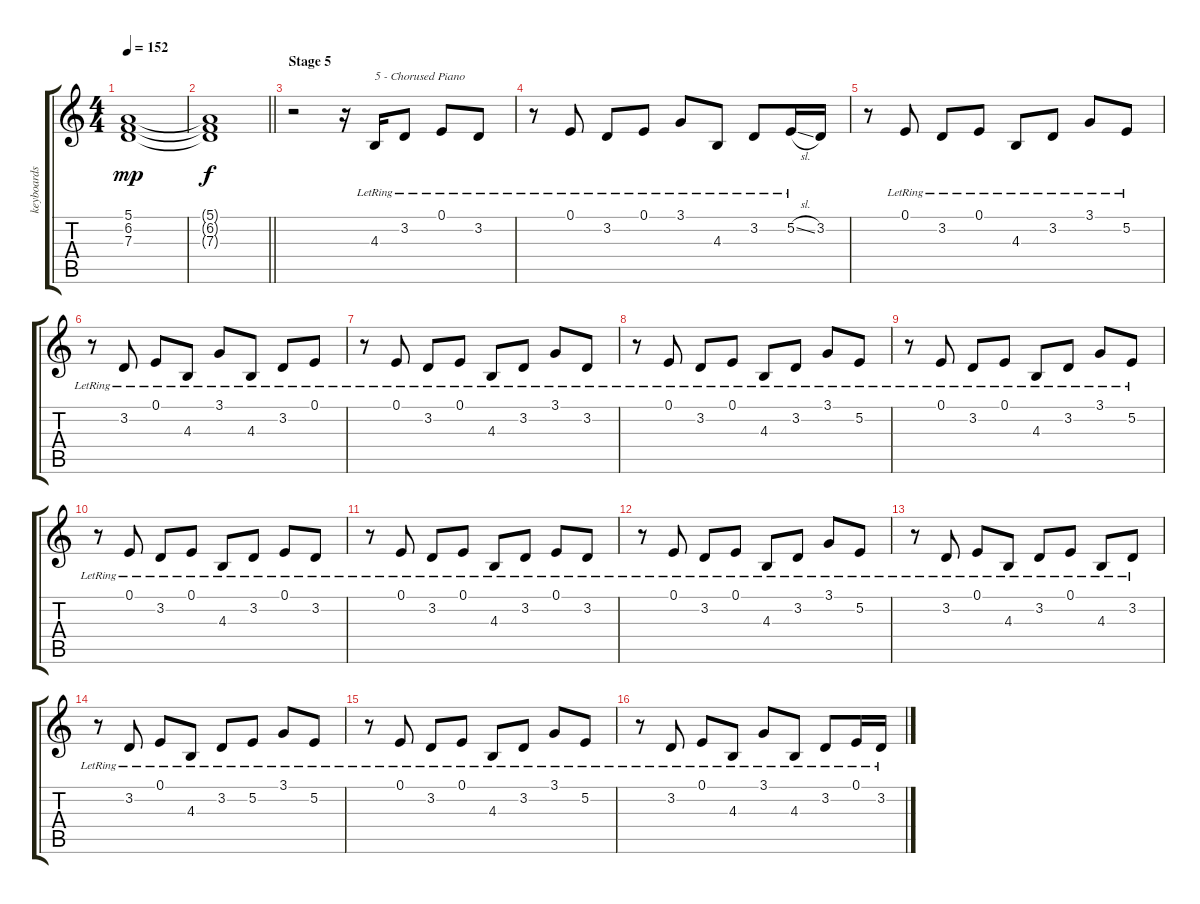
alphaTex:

\track ("keyboards" "keyboards") {instrument electricpiano2}
\staff {score tabs}
\tuning (E4 B3 G3 D3 A2 E2) {hide}
\ts (4 4)
\tempo 152
\clef g2
\ks c
(5.1 6.2 7.3).1{dy mp} |
\barLineRight lightlight
(5.1{t} 6.2{t} 7.3{t}).1{dy f} |
\section ("" "Stage 5")
r.2 r.16 4.3{lr}.16{txt "5 - Chorused Piano" instrument electricpiano2} 3.2{lr}.8 0.1{lr}.8 3.2{lr}.8 |
r.8 0.1{lr}.8 3.2{lr}.8 0.1{lr}.8 3.1{lr}.8 4.3{lr}.8 3.2{lr}.8 5.2{sl lr}.16 3.2.16 |
r.8 0.1{lr}.8 3.2{lr}.8 0.1{lr}.8 4.3{lr}.8 3.2{lr}.8 3.1{lr}.8 5.2{lr}.8 |
r.8 3.2{lr}.8 0.1{lr}.8 4.3{lr}.8 3.1{lr}.8 4.3{lr}.8 3.2{lr}.8 0.1{lr}.8 |
r.8 0.1{lr}.8 3.2{lr}.8 0.1{lr}.8 4.3{lr}.8 3.2{lr}.8 3.1{lr}.8 3.2{lr}.8 |
r.8 0.1{lr}.8 3.2{lr}.8 0.1{lr}.8 4.3{lr}.8 3.2{lr}.8 3.1{lr}.8 5.2{lr}.8 |
r.8 0.1{lr}.8 3.2{lr}.8 0.1{lr}.8 4.3{lr}.8 3.2{lr}.8 3.1{lr}.8 5.2{lr}.8 |
r.8 0.1{lr}.8 3.2{lr}.8 0.1{lr}.8 4.3{lr}.8 3.2{lr}.8 0.1{lr}.8 3.2{lr}.8 |
r.8 0.1{lr}.8 3.2{lr}.8 0.1{lr}.8 4.3{lr}.8 3.2{lr}.8 0.1{lr}.8 3.2{lr}.8 |
r.8 0.1{lr}.8 3.2{lr}.8 0.1{lr}.8 4.3{lr}.8 3.2{lr}.8 3.1{lr}.8 5.2{lr}.8 |
r.8 3.2{lr}.8 0.1{lr}.8 4.3{lr}.8 3.2{lr}.8 0.1{lr}.8 4.3{lr}.8 3.2{lr}.8 |
r.8 3.2{lr}.8 0.1{lr}.8 4.3{lr}.8 3.2{lr}.8 5.2{lr}.8 3.1{lr}.8 5.2{lr}.8 |
r.8 0.1{lr}.8 3.2{lr}.8 0.1{lr}.8 4.3{lr}.8 3.2{lr}.8 3.1{lr}.8 5.2{lr}.8 |
r.8 3.2{lr}.8 0.1{lr}.8 4.3{lr}.8 3.1{lr}.8 4.3{lr}.8 3.2{lr}.8 0.1{lr}.16 3.2{lr}.16
